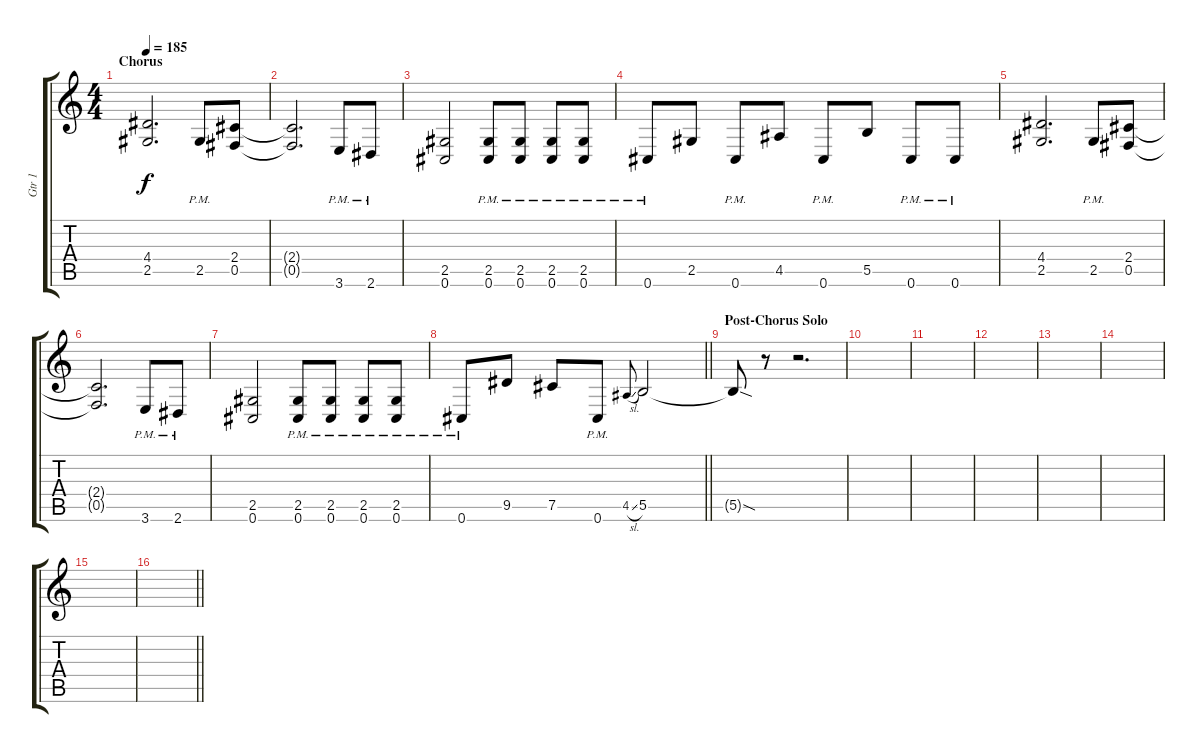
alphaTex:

\track ("Gtr 1" "Gtr 1") {instrument distortionguitar}
\staff {score tabs}
\tuning (Db4 Ab3 E3 B2 Gb2 Db2) {hide}
\ts (4 4)
\section ("" "Chorus")
\tempo 185
\clef g2
\ks c
(4.4 2.5).2{d dy f} 2.5{pm}.8 (2.4 0.5).8 |
(2.4{t} 0.5{t}).2{d} 3.6{pm}.8 2.6{pm}.8 |
(2.5 0.6).2 (2.5{pm} 0.6{pm}).8 (2.5{pm} 0.6{pm}).8 (2.5{pm} 0.6{pm}).8 (2.5{pm} 0.6{pm}).8 |
0.6{pm}.8 2.5.8 0.6{pm}.8 4.5.8 0.6{pm}.8 5.5.8 0.6{pm}.8 0.6{pm}.8 |
(4.4 2.5).2{d} 2.5{pm}.8 (2.4 0.5).8 |
(2.4{t} 0.5{t}).2{d} 3.6{pm}.8 2.6{pm}.8 |
(2.5 0.6).2 (2.5{pm} 0.6{pm}).8 (2.5{pm} 0.6{pm}).8 (2.5{pm} 0.6{pm}).8 (2.5{pm} 0.6{pm}).8 |
\barLineRight lightlight
0.6{pm}.8 9.5.8 7.5.8 0.6{pm}.8 4.5{sl}.8{gr onbeat} 5.5.2 |
\section ("" "Post-Chorus Solo")
5.5{sod t}.8 r.8 r.2{d} |
|
|
|
|
|
|
\barLineRight lightlight
